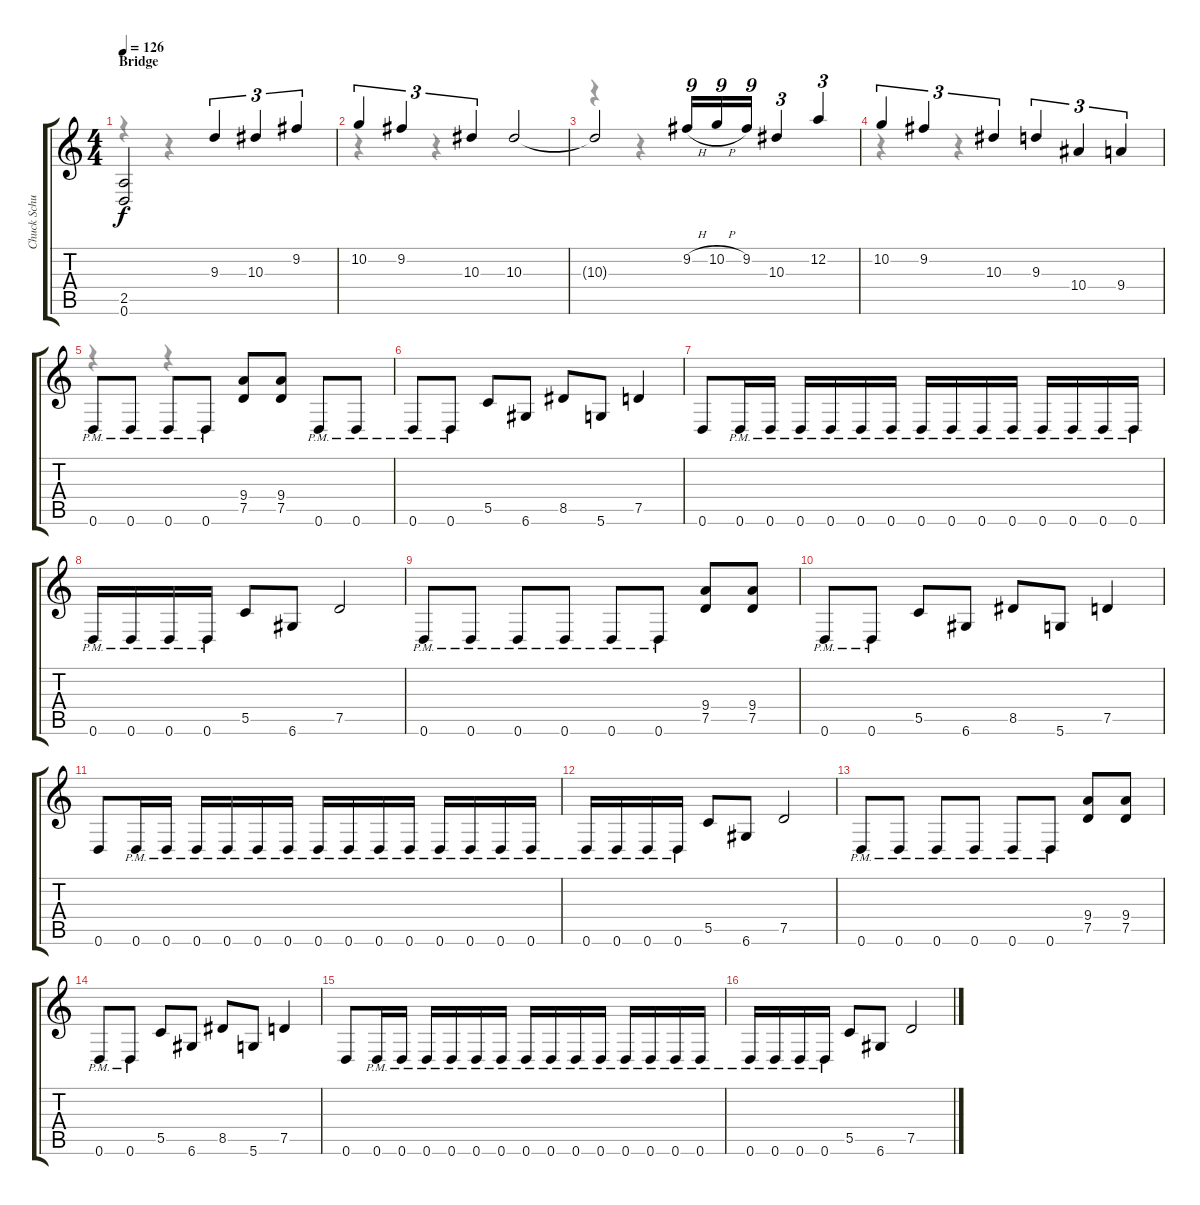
\track ("Chuck Schuldiner " "Chuck Schu") {instrument distortionguitar}
\staff {score tabs}
\tuning (D4 A3 F3 C3 G2 D2) {hide}
\voice
\ts (4 4)
\section ("" "Bridge")
\tempo 126
\clef g2
\ks c
(2.5 0.6).2{dy f} 9.3.4{tu (3 2)} 10.3.4{tu (3 2)} 9.2.4{tu (3 2)} |
10.2.4{tu (3 2)} 9.2.4{tu (3 2)} 10.3.4{tu (3 2)} 10.3.2 |
10.3{t}.2 9.2{h}.16{tu (9 8)} 10.2{h}.16{tu (9 8)} 9.2.16{tu (9 8)} 10.3.4{tu (3 2)} 12.2.4{tu (3 2)} |
10.2.4{tu (3 2)} 9.2.4{tu (3 2)} 10.3.4{tu (3 2)} 9.3.4{tu (3 2)} 10.4.4{tu (3 2)} 9.4.4{tu (3 2)} |
0.6{pm}.8 0.6{pm}.8 0.6{pm}.8 0.6{pm}.8 (9.4 7.5).8 (9.4 7.5).8 0.6{pm}.8 0.6{pm}.8 |
0.6{pm}.8 0.6{pm}.8 5.5.8 6.6.8 8.5.8 5.6.8 7.5.4 |
0.6.8 0.6{pm}.16 0.6{pm}.16 0.6{pm}.16 0.6{pm}.16 0.6{pm}.16 0.6{pm}.16 0.6{pm}.16 0.6{pm}.16 0.6{pm}.16 0.6{pm}.16 0.6{pm}.16 0.6{pm}.16 0.6{pm}.16 0.6{pm}.16 |
0.6{pm}.16 0.6{pm}.16 0.6{pm}.16 0.6{pm}.16 5.5.8 6.6.8 7.5.2 |
0.6{pm}.8 0.6{pm}.8 0.6{pm}.8 0.6{pm}.8 0.6{pm}.8 0.6{pm}.8 (9.4 7.5).8 (9.4 7.5).8 |
0.6{pm}.8 0.6{pm}.8 5.5.8 6.6.8 8.5.8 5.6.8 7.5.4 |
0.6.8 0.6{pm}.16 0.6{pm}.16 0.6{pm}.16 0.6{pm}.16 0.6{pm}.16 0.6{pm}.16 0.6{pm}.16 0.6{pm}.16 0.6{pm}.16 0.6{pm}.16 0.6{pm}.16 0.6{pm}.16 0.6{pm}.16 0.6{pm}.16 |
0.6{pm}.16 0.6{pm}.16 0.6{pm}.16 0.6{pm}.16 5.5.8 6.6.8 7.5.2 |
0.6{pm}.8 0.6{pm}.8 0.6{pm}.8 0.6{pm}.8 0.6{pm}.8 0.6{pm}.8 (9.4 7.5).8 (9.4 7.5).8 |
0.6{pm}.8 0.6{pm}.8 5.5.8 6.6.8 8.5.8 5.6.8 7.5.4 |
0.6.8 0.6{pm}.16 0.6{pm}.16 0.6{pm}.16 0.6{pm}.16 0.6{pm}.16 0.6{pm}.16 0.6{pm}.16 0.6{pm}.16 0.6{pm}.16 0.6{pm}.16 0.6{pm}.16 0.6{pm}.16 0.6{pm}.16 0.6{pm}.16 |
0.6{pm}.16 0.6{pm}.16 0.6{pm}.16 0.6{pm}.16 5.5.8 6.6.8 7.5.2
\voice
\clef g2
\ottava regular
\simile none
\ks c
r.4{dy f} r.4 |
r.4 r.4 |
r.4 r.4 |
r.4 r.4 |
r.4 r.4 |
|
|
|
|
|
|
|
|
|
|
